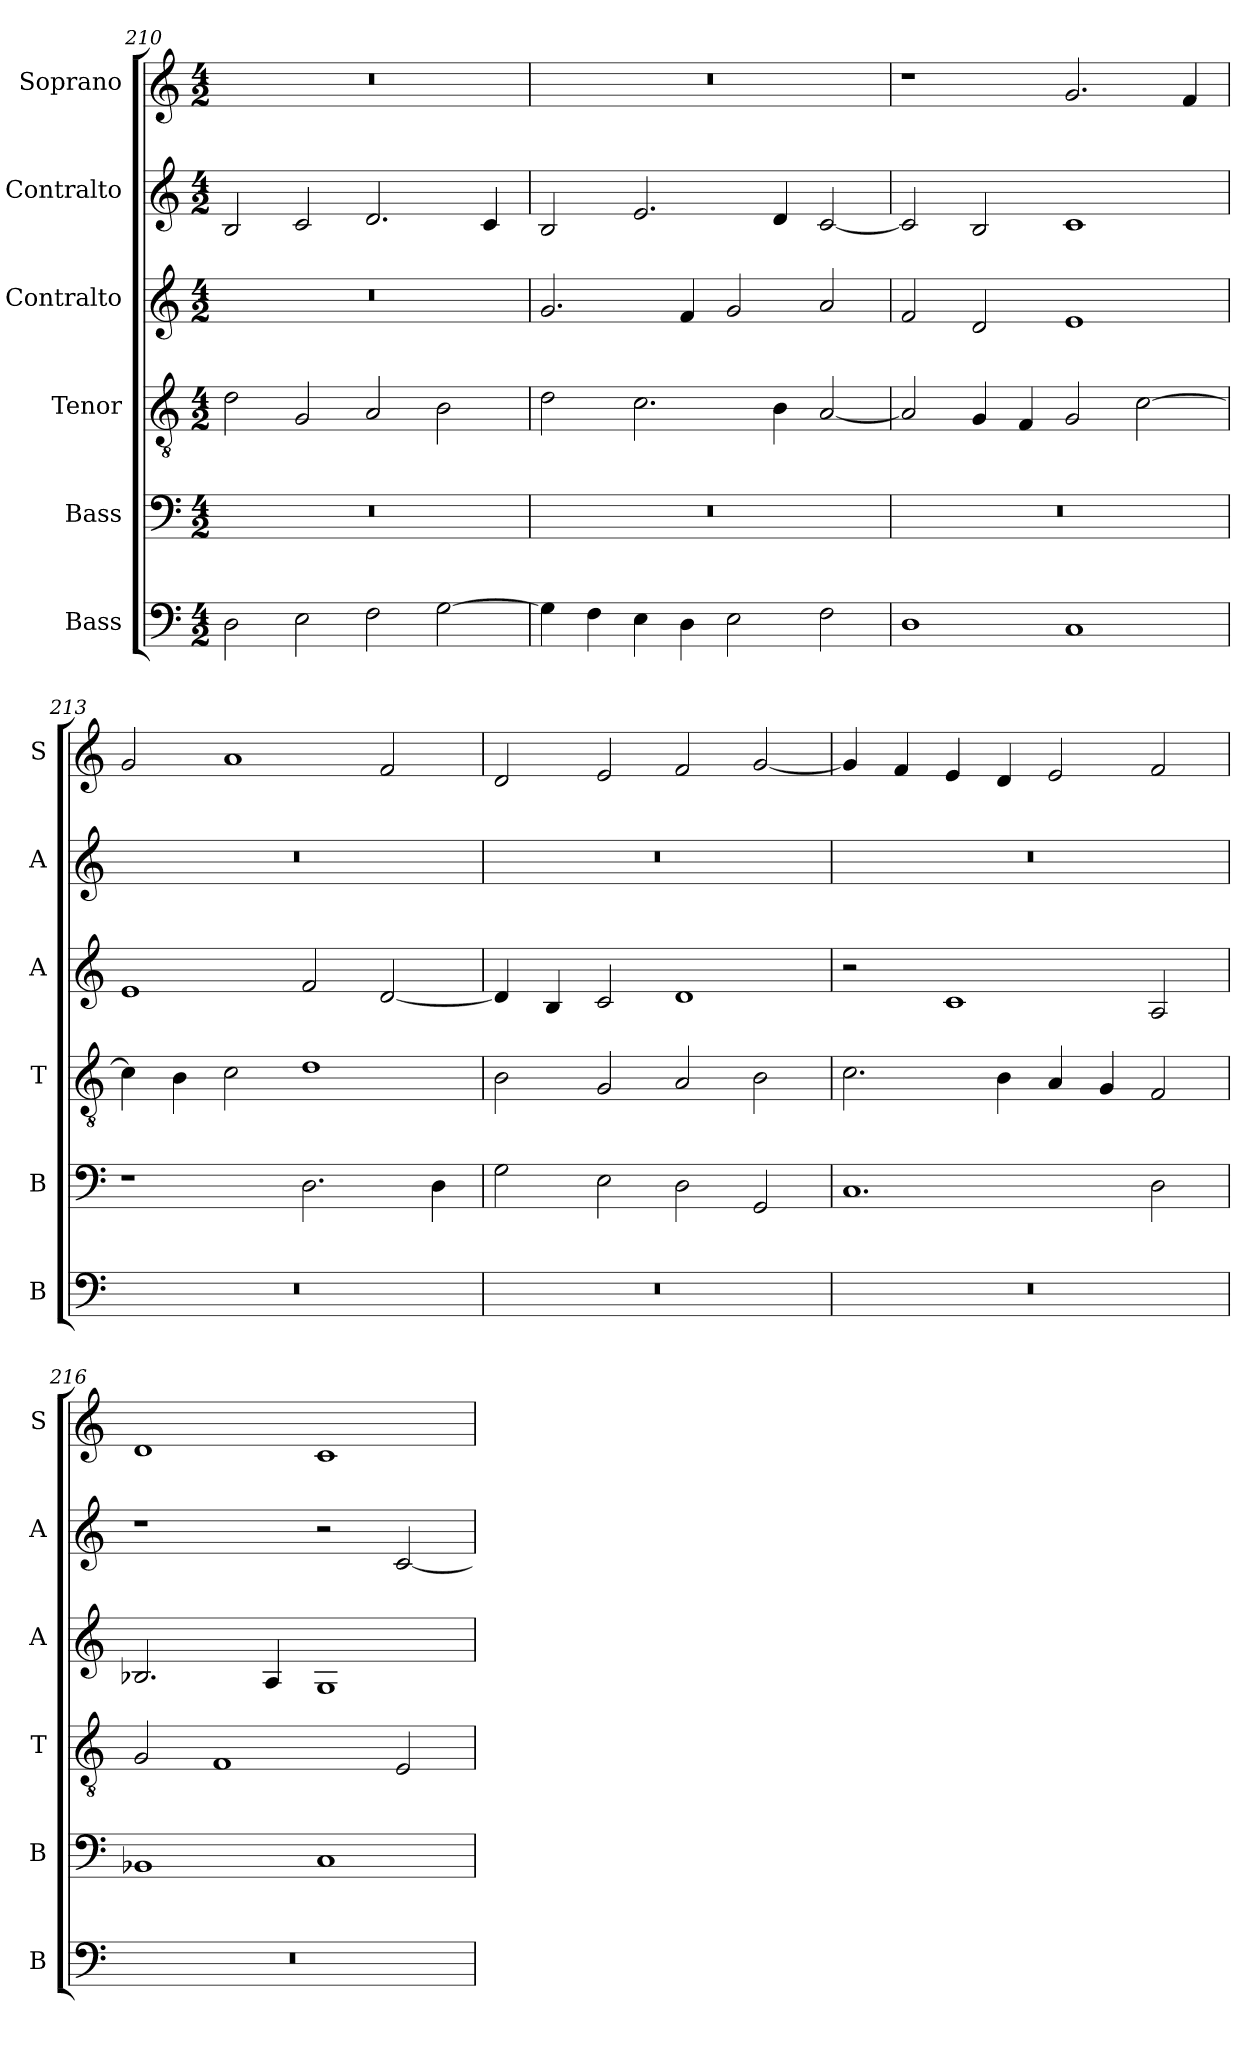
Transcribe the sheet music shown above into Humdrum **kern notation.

**kern	**kern	**kern	**kern	**kern	**kern
*part6	*part5	*part4	*part3	*part2	*part1
*staff6	*staff5	*staff4	*staff3	*staff2	*staff1
*I"Bass	*I"Bass	*I"Tenor	*I"Contralto	*I"Contralto	*I"Soprano
*I'B	*I'B	*I'T	*I'A	*I'A	*I'S
*clefF4	*clefF4	*clefGv2	*clefG2	*clefG2	*clefG2
*k[]	*k[]	*k[]	*k[]	*k[]	*k[]
*G:mix	*G:mix	*G:mix	*G:mix	*G:mix	*G:mix
*M4/2	*M4/2	*M4/2	*M4/2	*M4/2	*M4/2
=210	=210	=210	=210	=210	=210
2D	0r	2d	0r	2B	0r
2E	.	2G	.	2c	.
2F	.	2A	.	2.d	.
[2G	.	2B	.	.	.
.	.	.	.	4c	.
=211	=211	=211	=211	=211	=211
4G]	0r	2d	2.g	2B	0r
4F	.	.	.	.	.
4E	.	2.c	.	2.e	.
4D	.	.	4f	.	.
2E	.	.	2g	.	.
.	.	4B	.	4d	.
2F	.	[2A	2a	[2c	.
=212	=212	=212	=212	=212	=212
1D	0r	2A]	2f	2c]	1r
.	.	4G	2d	2B	.
.	.	4F	.	.	.
1C	.	2G	1e	1c	2.g
.	.	[2c	.	.	.
.	.	.	.	.	4f
=213	=213	=213	=213	=213	=213
0r	1r	4c]	1e	0r	2g
.	.	4B	.	.	.
.	.	2c	.	.	1a
.	2.D	1d	2f	.	.
.	.	.	[2d	.	2f
.	4D	.	.	.	.
=214	=214	=214	=214	=214	=214
0r	2G	2B	4d]	0r	2d
.	.	.	4B	.	.
.	2E	2G	2c	.	2e
.	2D	2A	1d	.	2f
.	2GG	2B	.	.	[2g
=215	=215	=215	=215	=215	=215
0r	1.C	2.c	2r	0r	4g]
.	.	.	.	.	4f
.	.	.	1c	.	4e
.	.	4B	.	.	4d
.	.	4A	.	.	2e
.	.	4G	.	.	.
.	2D	2F	2A	.	2f
=216	=216	=216	=216	=216	=216
0r	1BB-X	2G	2.B-X	1r	1d
.	.	1F	.	.	.
.	.	.	4A	.	.
.	1C	.	1G	2r	1c
.	.	2E	.	[2c	.
=	=	=	=	=	=
*-	*-	*-	*-	*-	*-
